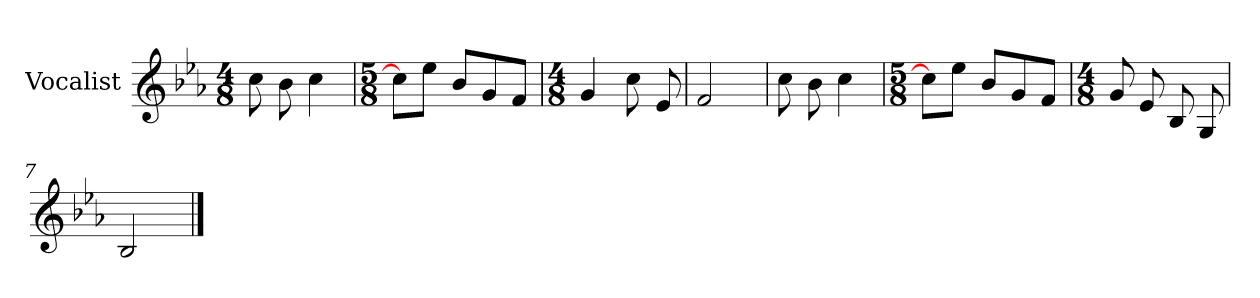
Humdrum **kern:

**kern
*part1
*staff1
*I"Vocalist
*k[b-e-a-]
*E-:
*M4/8
=
8cc
8b-
4cc
=1
*M5/8
8ccL]
8ee-J
8b-L
8g
8fJ
=2
*M4/8
4g
8cc
8e-
=3
2f
=4
8cc
8b-
4cc
=5
*M5/8
8ccL]
8ee-J
8b-L
8g
8fJ
=6
*M4/8
8g
8e-
8B-
8G
=7
2B-
==
*-
